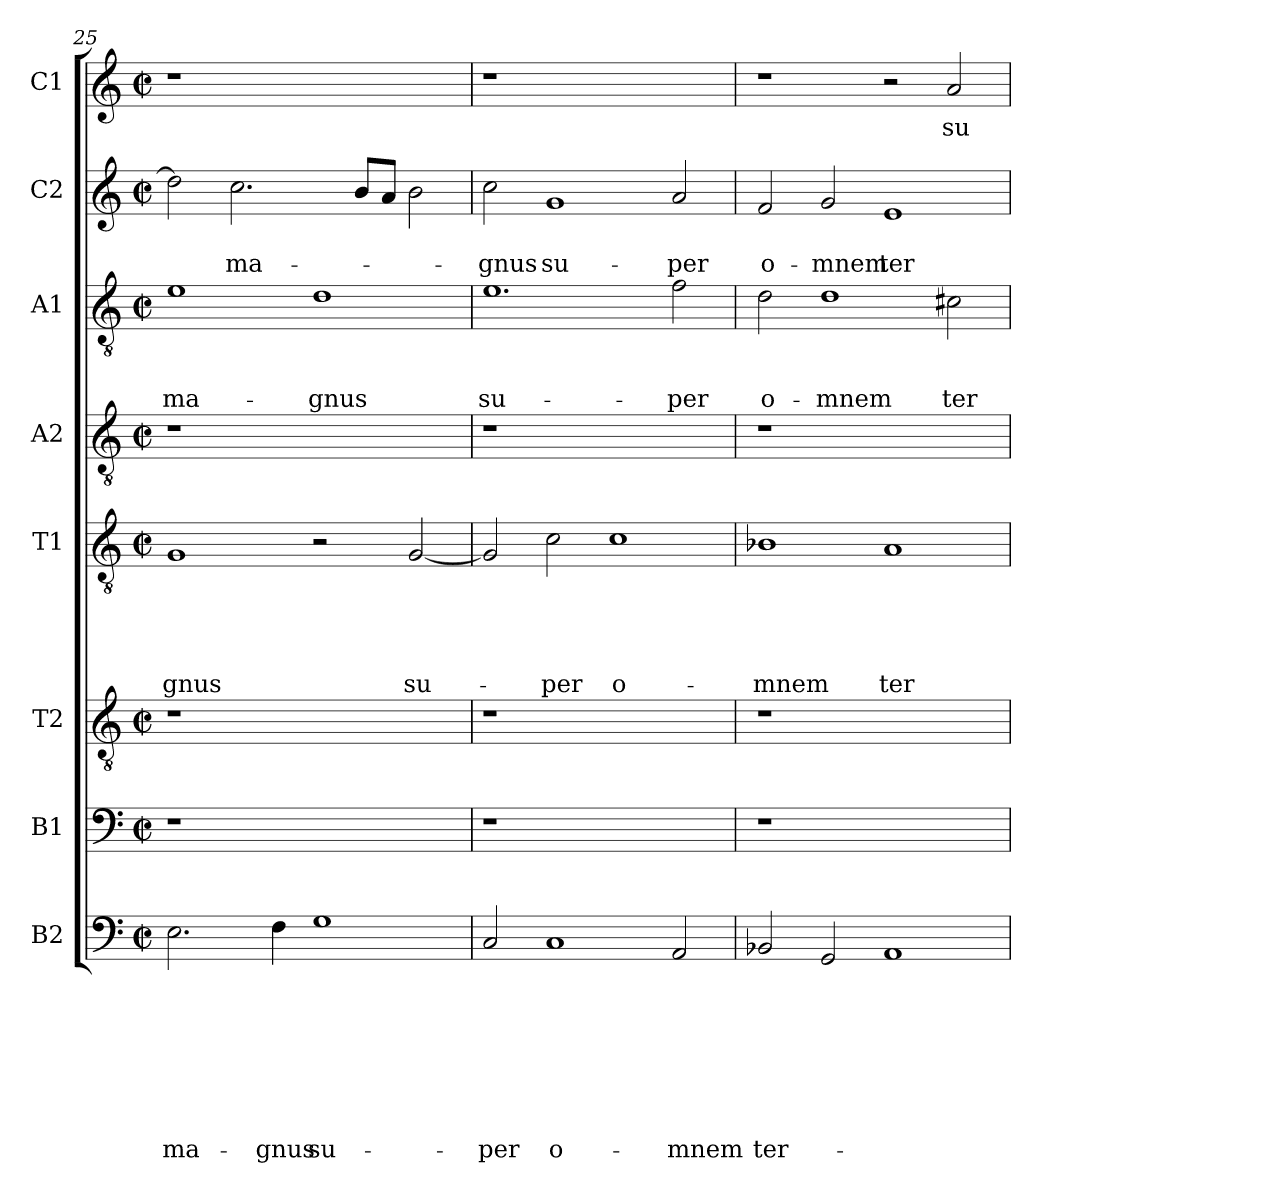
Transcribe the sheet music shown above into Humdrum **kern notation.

**kern	**text	**text	**text	**text	**text	**text	**text	**text	**kern	**kern	**kern	**text	**text	**text	**text	**text	**kern	**kern	**text	**text	**text	**kern	**text	**text	**kern	**text
*part8	*part8	*part8	*part8	*part8	*part8	*part8	*part8	*part8	*part7	*part6	*part5	*part5	*part5	*part5	*part5	*part5	*part4	*part3	*part3	*part3	*part3	*part2	*part2	*part2	*part1	*part1
*staff8	*staff8	*staff8	*staff8	*staff8	*staff8	*staff8	*staff8	*staff8	*staff7	*staff6	*staff5	*staff5	*staff5	*staff5	*staff5	*staff5	*staff4	*staff3	*staff3	*staff3	*staff3	*staff2	*staff2	*staff2	*staff1	*staff1
*I"B2	*	*	*	*	*	*	*	*	*I"B1	*I"T2	*I"T1	*	*	*	*	*	*I"A2	*I"A1	*	*	*	*I"C2	*	*	*I"C1	*
*clefF4	*	*	*	*	*	*	*	*	*clefF4	*clefGv2	*clefGv2	*	*	*	*	*	*clefGv2	*clefGv2	*	*	*	*clefG2	*	*	*clefG2	*
*k[]	*	*	*	*	*	*	*	*	*k[]	*k[]	*k[]	*	*	*	*	*	*k[]	*k[]	*	*	*	*k[]	*	*	*k[]	*
*C:	*	*	*	*	*	*	*	*	*C:	*C:	*C:	*	*	*	*	*	*C:	*C:	*	*	*	*C:	*	*	*C:	*
*M2/2	*	*	*	*	*	*	*	*	*M2/2	*M2/2	*M2/2	*	*	*	*	*	*M2/2	*M2/2	*	*	*	*M2/2	*	*	*M2/2	*
*met(c|)	*	*	*	*	*	*	*	*	*met(c|)	*met(c|)	*met(c|)	*	*	*	*	*	*met(c|)	*met(c|)	*	*	*	*met(c|)	*	*	*met(c|)	*
=25	=25	=25	=25	=25	=25	=25	=25	=25	=25	=25	=25	=25	=25	=25	=25	=25	=25	=25	=25	=25	=25	=25	=25	=25	=25	=25
!	!	!	!	!	!	!	!	!LO:LY:b	!	!	!	!	!	!	!	!LO:LY:b	!	!	!	!	!LO:LY:b	!	!	!	!	!
2.E\	.	.	.	.	.	.	.	ma-	1r	1r	1G	.	.	.	.	-gnus	1r	1e	.	.	ma-	2dd\]	.	.	1r	.
!	!	!	!	!	!	!	!	!	!	!	!	!	!	!	!	!	!	!	!	!	!	!	!	!LO:LY:b	!	!
.	.	.	.	.	.	.	.	.	.	.	.	.	.	.	.	.	.	.	.	.	.	2.cc\	.	ma-	.	.
!	!	!	!	!	!	!	!	!LO:LY:b	!	!	!	!	!	!	!	!	!	!	!	!	!	!	!	!	!	!
4F\	.	.	.	.	.	.	.	-gnus	.	.	.	.	.	.	.	.	.	.	.	.	.	.	.	.	.	.
!	!	!	!	!	!	!	!	!LO:LY:b	!	!	!	!	!	!	!	!	!	!	!	!	!LO:LY:b	!	!	!	!	!
1G	.	.	.	.	.	.	.	su-	1ryy	1ryy	2r	.	.	.	.	.	1ryy	1d	.	.	-gnus	.	.	.	1ryy	.
.	.	.	.	.	.	.	.	.	.	.	.	.	.	.	.	.	.	.	.	.	.	8b/L	.	.	.	.
.	.	.	.	.	.	.	.	.	.	.	.	.	.	.	.	.	.	.	.	.	.	8a/J	.	.	.	.
!	!	!	!	!	!	!	!	!	!	!	!	!	!	!	!	!LO:LY:b	!	!	!	!	!	!	!	!	!	!
.	.	.	.	.	.	.	.	.	.	.	[2G/	.	.	.	.	su-	.	.	.	.	.	2b\	.	.	.	.
!!LO:LB:g=z
=26	=26	=26	=26	=26	=26	=26	=26	=26	=26	=26	=26	=26	=26	=26	=26	=26	=26	=26	=26	=26	=26	=26	=26	=26	=26	=26
!	!	!	!	!	!	!	!	!LO:LY:b	!	!	!	!	!	!	!	!	!	!	!	!	!LO:LY:b	!	!	!LO:LY:b	!	!
2C/	.	.	.	.	.	.	.	-per	1r	1r	2G/]	.	.	.	.	.	1r	1.e	.	.	su-	2cc\	.	-gnus	1r	.
!	!	!	!	!	!	!	!	!LO:LY:b	!	!	!	!	!	!	!	!LO:LY:b	!	!	!	!	!	!	!	!LO:LY:b	!	!
1C	.	.	.	.	.	.	.	o-	.	.	2c\	.	.	.	.	-per	.	.	.	.	.	1g	.	su-	.	.
!	!	!	!	!	!	!	!	!	!	!	!	!	!	!	!	!LO:LY:b	!	!	!	!	!	!	!	!	!	!
.	.	.	.	.	.	.	.	.	1ryy	1ryy	1c	.	.	.	.	o-	1ryy	.	.	.	.	.	.	.	1ryy	.
!	!	!	!	!	!	!	!	!LO:LY:b	!	!	!	!	!	!	!	!	!	!	!	!	!LO:LY:b	!	!	!LO:LY:b	!	!
2AA/	.	.	.	.	.	.	.	-mnem	.	.	.	.	.	.	.	.	.	2f\	.	.	-per	2a/	.	-per	.	.
=27	=27	=27	=27	=27	=27	=27	=27	=27	=27	=27	=27	=27	=27	=27	=27	=27	=27	=27	=27	=27	=27	=27	=27	=27	=27	=27
!	!	!	!	!	!	!	!	!LO:LY:b	!	!	!	!	!	!	!	!LO:LY:b	!	!	!	!	!LO:LY:b	!	!	!LO:LY:b	!	!
2BB-X/	.	.	.	.	.	.	.	ter-	1r	1r	1B-X	.	.	.	.	-mnem	1r	2d\	.	.	o-	2f/	.	o-	1r	.
!	!	!	!	!	!	!	!	!	!	!	!	!	!	!	!	!	!	!	!	!	!LO:LY:b	!	!	!LO:LY:b	!	!
2GG/	.	.	.	.	.	.	.	.	.	.	.	.	.	.	.	.	.	1d	.	.	-mnem	2g/	.	-mnem	.	.
!	!	!	!	!	!	!	!	!	!	!	!	!	!	!	!	!LO:LY:b	!	!	!	!	!	!	!	!LO:LY:b	!	!
1AA	.	.	.	.	.	.	.	.	1ryy	1ryy	1A	.	.	.	.	ter-	1ryy	.	.	.	.	1e	.	ter-	2r	.
!	!	!	!	!	!	!	!	!	!	!	!	!	!	!	!	!	!	!	!	!	!LO:LY:b	!	!	!	!	!LO:LY:b
.	.	.	.	.	.	.	.	.	.	.	.	.	.	.	.	.	.	2c#X\	.	.	ter-	.	.	.	2a/	su-
=	=	=	=	=	=	=	=	=	=	=	=	=	=	=	=	=	=	=	=	=	=	=	=	=	=	=
*-	*-	*-	*-	*-	*-	*-	*-	*-	*-	*-	*-	*-	*-	*-	*-	*-	*-	*-	*-	*-	*-	*-	*-	*-	*-	*-
